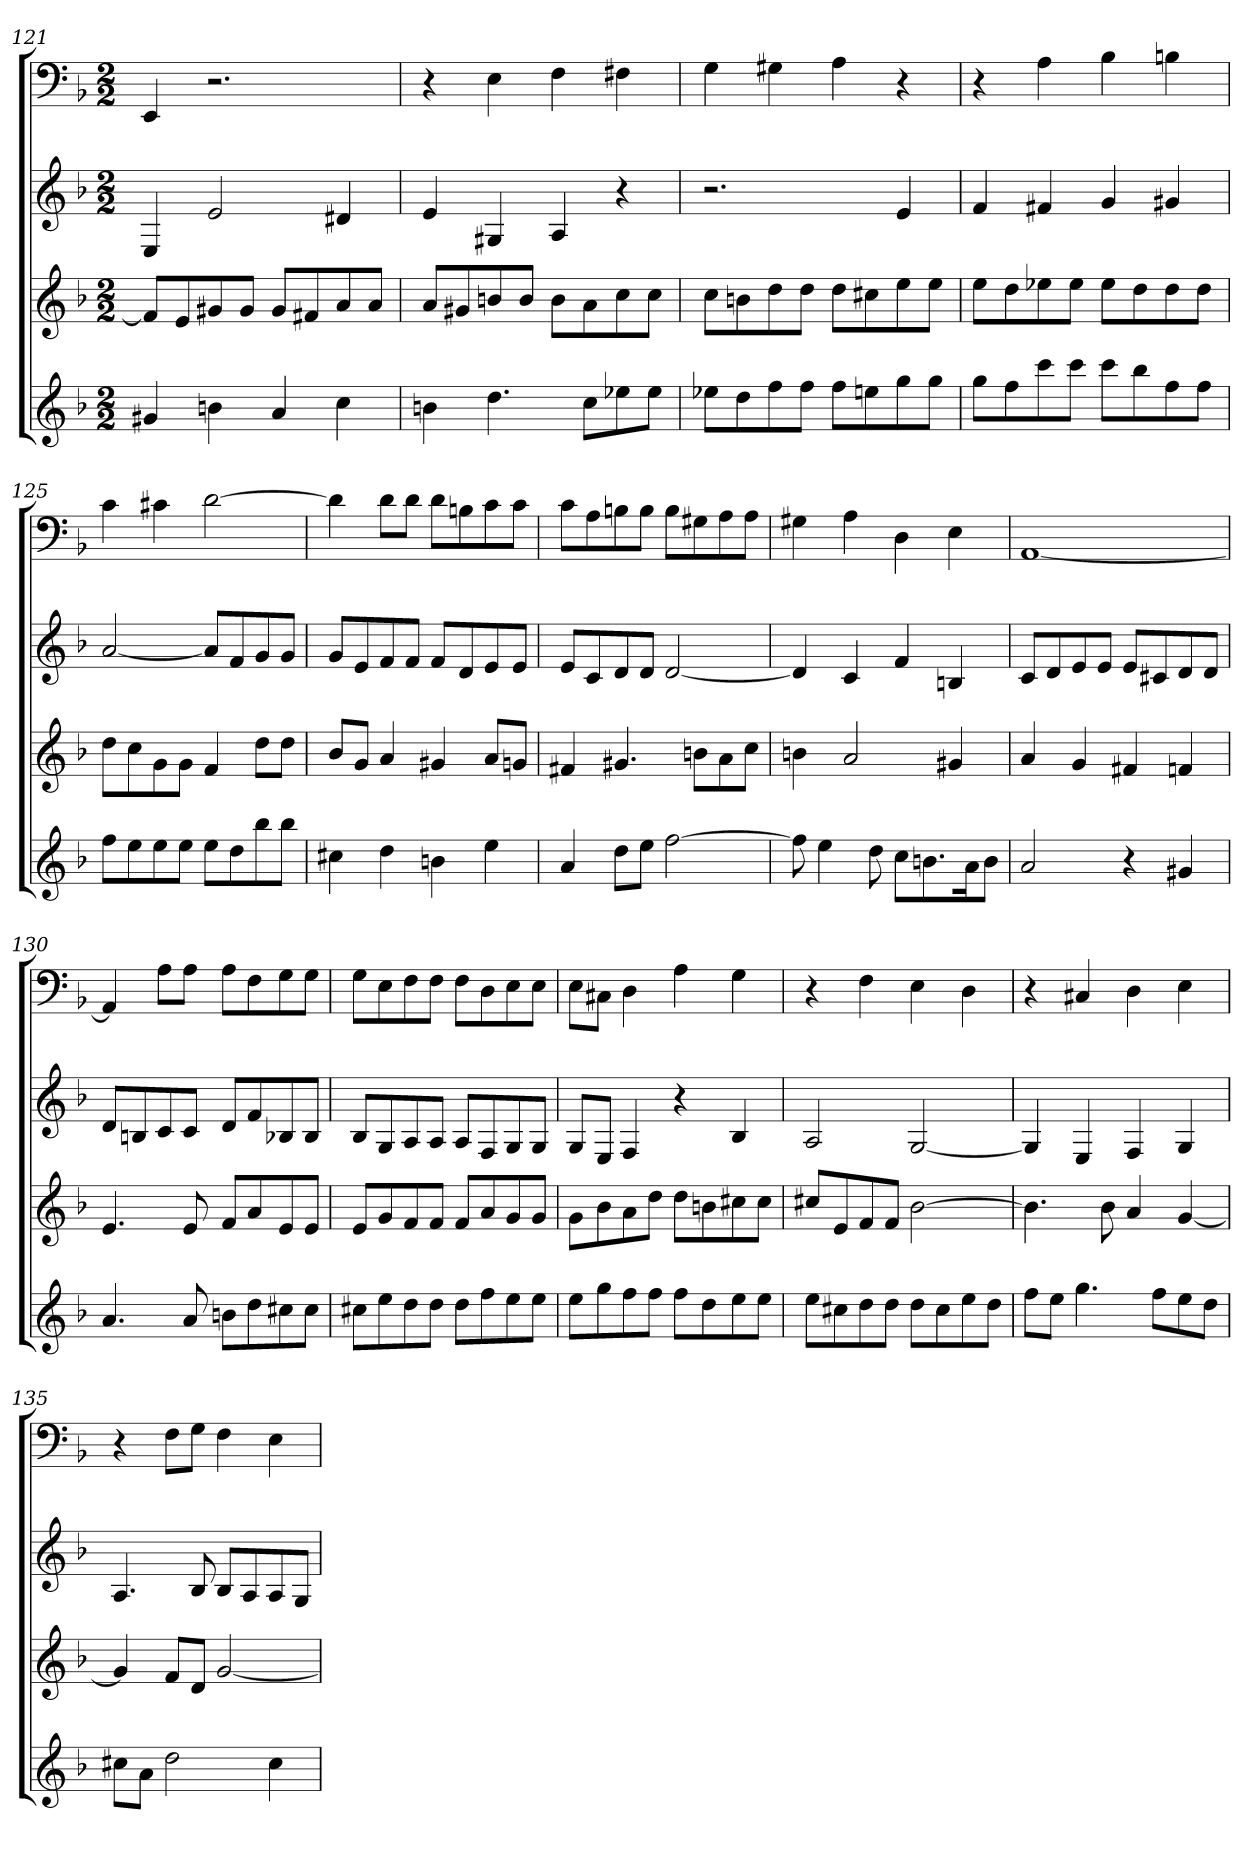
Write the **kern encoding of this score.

**kern	**kern	**kern	**kern
*part4	*part3	*part2	*part1
*staff4	*staff3	*staff2	*staff1
*k[b-]	*k[b-]	*k[b-]	*k[b-]
*d:	*d:	*d:	*d:
*M2/2	*M2/2	*M2/2	*M2/2
=121	=121	=121	=121
4g#X	8f#L]	4E	4EE
.	8e	.	.
4bn	8g#X	2e	2.r
.	8g#J	.	.
4a	8g#L	.	.
.	8f#X	.	.
4cc	8a	4d#X	.
.	8aJ	.	.
=122	=122	=122	=122
4bn	8aL	4e	4r
.	8g#X	.	.
4.dd	8bn	4G#X	4E
.	8bJ	.	.
.	8bL	4A	4F
8ccL	8a	.	.
8ee-X	8cc	4r	4F#X
8ee-J	8ccJ	.	.
=123	=123	=123	=123
8ee-XL	8ccL	2.r	4G
8dd	8bn	.	.
8ff	8dd	.	4G#X
8ffJ	8ddJ	.	.
8ffL	8ddL	.	4A
8een	8cc#X	.	.
8gg	8ee	4e	4r
8ggJ	8eeJ	.	.
=124	=124	=124	=124
8ggL	8eeL	4f	4r
8ff	8dd	.	.
8ccc	8ee-X	4f#X	4A
8cccJ	8ee-J	.	.
8cccL	8ee-L	4g	4B-
8bb-	8dd	.	.
8ff	8dd	4g#X	4Bn
8ffJ	8ddJ	.	.
=125	=125	=125	=125
8ffL	8ddL	[2a	4c
8ee	8cc	.	.
8ee	8g	.	4c#X
8eeJ	8gJ	.	.
8eeL	4f	8aL]	[2d
8dd	.	8f	.
8bb-	8ddL	8g	.
8bb-J	8ddJ	8gJ	.
=126	=126	=126	=126
4cc#X	8b-L	8gL	4d]
.	8gJ	8e	.
4dd	4a	8f	8dL
.	.	8fJ	8dJ
4bn	4g#X	8fL	8dL
.	.	8d	8Bn
4ee	8aL	8e	8c
.	8gnJ	8eJ	8cJ
=127	=127	=127	=127
4a	4f#X	8eL	8cL
.	.	8c	8A
8ddL	4.g#X	8d	8Bn
8eeJ	.	8dJ	8BJ
[2ff	.	[2d	8BL
.	8bnL	.	8G#X
.	8a	.	8A
.	8ccJ	.	8AJ
=128	=128	=128	=128
8ff]	4bn	4d]	4G#X
4ee	.	.	.
.	2a	4c	4A
8dd	.	.	.
8ccL	.	4f	4D
8.bn	.	.	.
.	4g#X	4Bn	4E
16aK	.	.	.
8bJ	.	.	.
=129	=129	=129	=129
2a	4a	8cL	[1AA
.	.	8d	.
.	4g	8e	.
.	.	8eJ	.
4r	4f#X	8eL	.
.	.	8c#X	.
4g#X	4fn	8d	.
.	.	8dJ	.
=130	=130	=130	=130
4.a	4.e	8dL	4AA]
.	.	8Bn	.
.	.	8c	8AL
8a	8e	8cJ	8AJ
8bnL	8fL	8dL	8AL
8dd	8a	8f	8F
8cc#X	8e	8B-X	8G
8cc#J	8eJ	8B-J	8GJ
=131	=131	=131	=131
8cc#XL	8eL	8B-L	8GL
8ee	8g	8G	8E
8dd	8f	8A	8F
8ddJ	8fJ	8AJ	8FJ
8ddL	8fL	8AL	8FL
8ff	8a	8F	8D
8ee	8g	8G	8E
8eeJ	8gJ	8GJ	8EJ
=132	=132	=132	=132
8eeL	8gL	8GL	8EL
8gg	8b-	8EJ	8C#XJ
8ff	8a	4F	4D
8ffJ	8ddJ	.	.
8ffL	8ddL	4r	4A
8dd	8bn	.	.
8ee	8cc#X	4B-	4G
8eeJ	8cc#J	.	.
=133	=133	=133	=133
8eeL	8cc#XL	2A	4r
8cc#X	8e	.	.
8dd	8f	.	4F
8ddJ	8fJ	.	.
8ddL	[2b-	[2G	4E
8cc#	.	.	.
8ee	.	.	4D
8ddJ	.	.	.
=134	=134	=134	=134
8ffL	4.b-]	4G]	4r
8eeJ	.	.	.
4.gg	.	4E	4C#X
.	8b-	.	.
.	4a	4F	4D
8ffL	.	.	.
8ee	[4g	4G	4E
8ddJ	.	.	.
=135	=135	=135	=135
8cc#XL	4g]	4.A	4r
8aJ	.	.	.
2dd	8fL	.	8FL
.	8dJ	8B-	8GJ
.	[2g	8B-L	4F
.	.	8A	.
4cc#	.	8A	4E
.	.	8GJ	.
=	=	=	=
*-	*-	*-	*-
